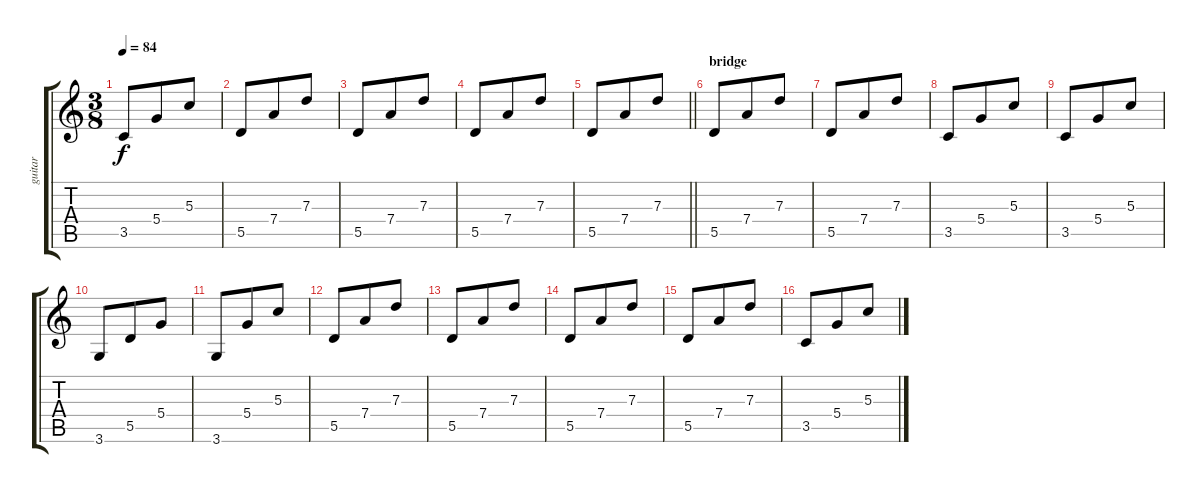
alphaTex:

\track ("guitar" "guitar") {instrument electricguitarjazz}
\staff {score tabs}
\tuning (E4 B3 G3 D3 A2 E2) {hide}
\ts (3 8)
\tempo 84
\clef g2
\ks c
3.5.8{dy f} 5.4.8 5.3.8 |
5.5.8 7.4.8 7.3.8 |
5.5.8 7.4.8 7.3.8 |
5.5.8 7.4.8 7.3.8 |
\barLineRight lightlight
5.5.8 7.4.8 7.3.8 |
\section ("" "bridge")
5.5.8 7.4.8 7.3.8 |
5.5.8 7.4.8 7.3.8 |
3.5.8 5.4.8 5.3.8 |
3.5.8 5.4.8 5.3.8 |
3.6.8 5.5.8 5.4.8 |
3.6.8 5.4.8 5.3.8 |
5.5.8 7.4.8 7.3.8 |
5.5.8 7.4.8 7.3.8 |
5.5.8 7.4.8 7.3.8 |
5.5.8 7.4.8 7.3.8 |
3.5.8 5.4.8 5.3.8
